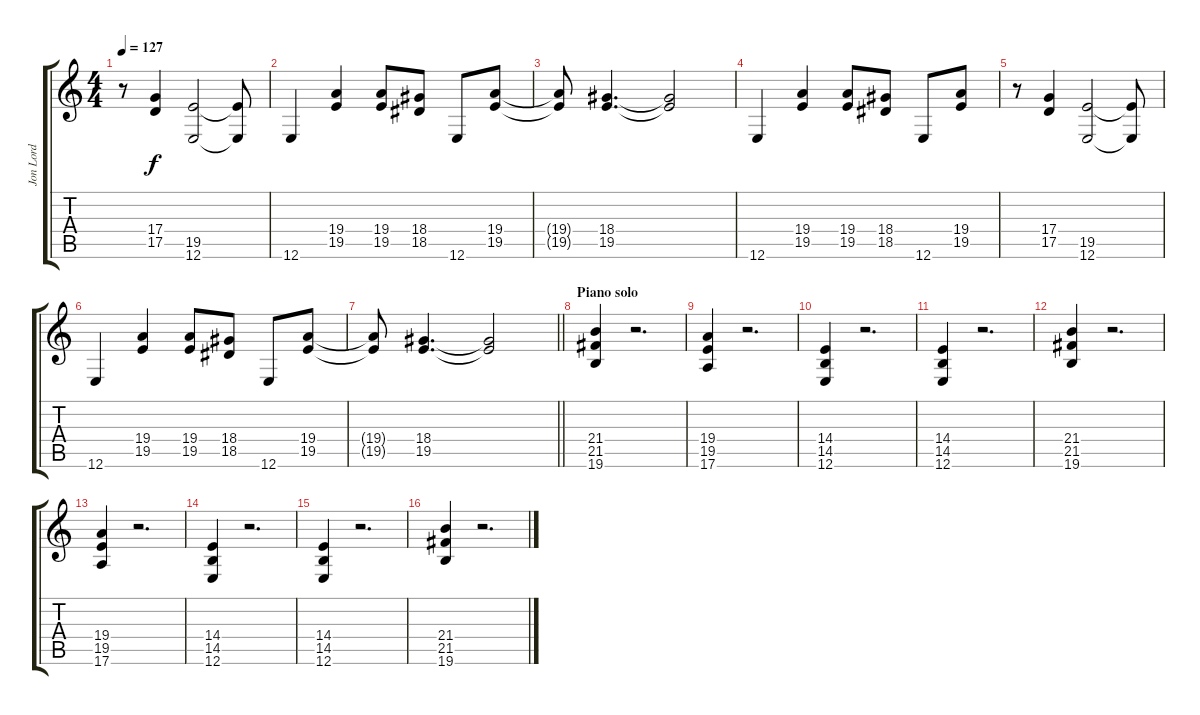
\track ("Jon Lord" "Jon Lord") {instrument drawbarorgan}
\staff {score tabs}
\tuning (E4 B3 G3 D3 A2 E2) {hide}
\ts (4 4)
\tempo 127
\clef g2
\ks c
r.8{dy f} (17.4 17.5).4 (19.5 12.6).2 (19.5{t} 12.6{t}).8 |
12.6.4 (19.4 19.5).4 (19.4 19.5).8 (18.4 18.5).8 12.6.8 (19.4 19.5).8 |
(19.4{t} 19.5{t}).8 (18.4 19.5).4{d} (18.4{t} 19.5{t}).2 |
12.6.4 (19.4 19.5).4 (19.4 19.5).8 (18.4 18.5).8 12.6.8 (19.4 19.5).8 |
r.8 (17.4 17.5).4 (19.5 12.6).2 (19.5{t} 12.6{t}).8 |
12.6.4 (19.4 19.5).4 (19.4 19.5).8 (18.4 18.5).8 12.6.8 (19.4 19.5).8 |
\barLineRight lightlight
(19.4{t} 19.5{t}).8 (18.4 19.5).4{d} (18.4{t} 19.5{t}).2 |
\section ("" "Piano solo")
(21.4 21.5 19.6).4 r.2{d} |
(19.4 19.5 17.6).4 r.2{d} |
(14.4 14.5 12.6).4 r.2{d} |
(14.4 14.5 12.6).4 r.2{d} |
(21.4 21.5 19.6).4 r.2{d} |
(19.4 19.5 17.6).4 r.2{d} |
(14.4 14.5 12.6).4 r.2{d} |
(14.4 14.5 12.6).4 r.2{d} |
(21.4 21.5 19.6).4 r.2{d}
